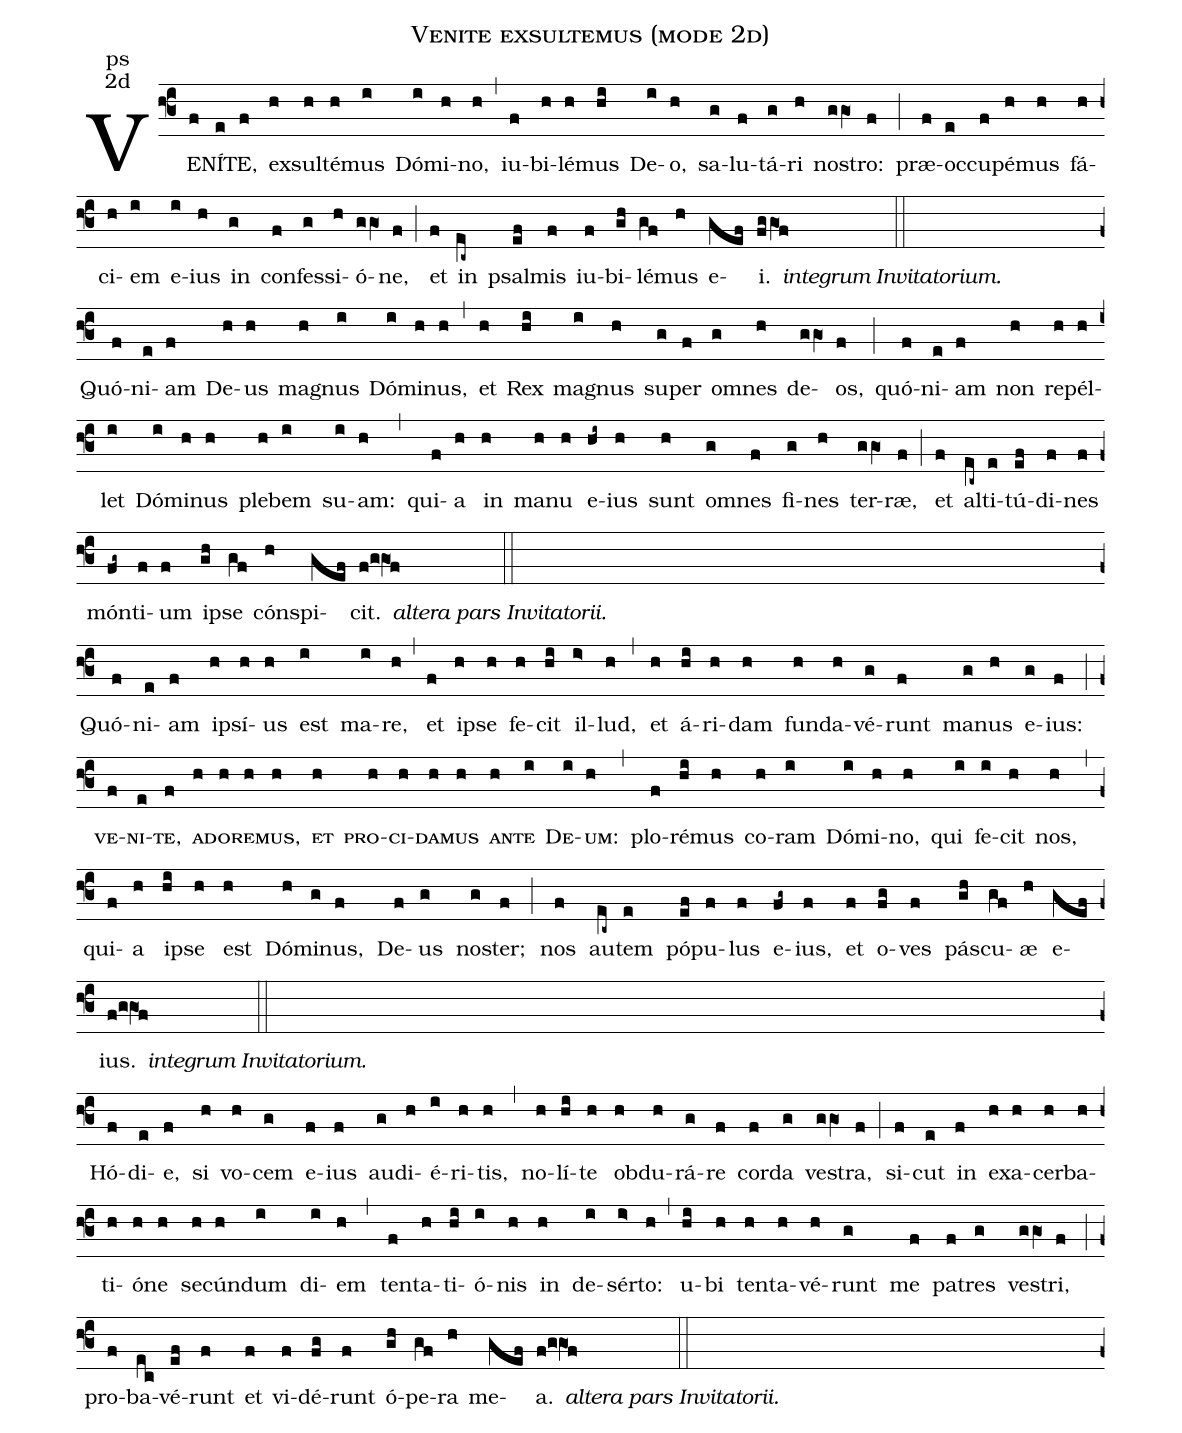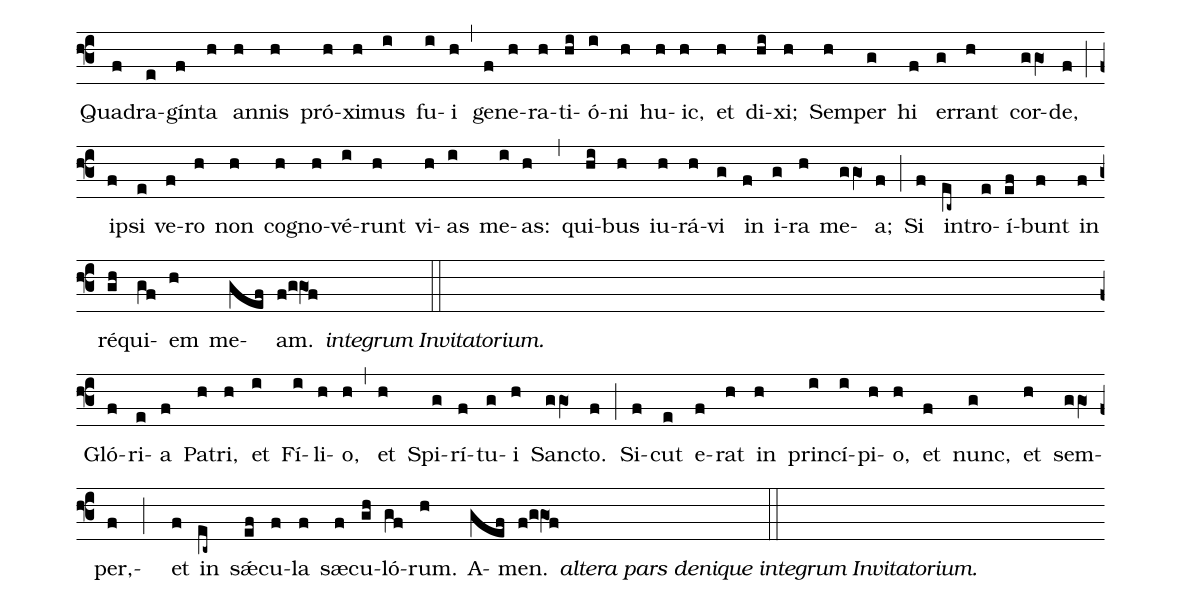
name:Venite exsultemus (mode 2d);
office-part:ps;
mode:2d;
%%
(f3) VE(f)NÍ(e)TE,(f) ex(h)sul(h)té(h)mus(i) Dó(i)mi(h)no,(h) (,) iu(f)bi(h)lé(h)mus(hi) De(i)o,(h) sa(g)lu(f)tá(g)ri(h) no(ggO1)stro:(f) (;) præ(f)oc(e)cu(f)pé(h)mus(h) fá(h)ci(h)em(i) e(i)ius(h) in(g) con(f)fes(g)si(h)ó(ggO1)ne,(f) (;) et(f) in(ec~) psal(ef)mis(f) iu(f)bi(gh)lé(gf)mus(h) e(gef)i.(fggO1f) <i>integrum Invitatorium.</i>(::) (Z)

Quó(f)ni(e)am(f) De(h)us(h) ma(h)gnus(i) Dó(i)mi(h)nus,(h) (,) et(h) Rex(hi) ma(i)gnus(h) su(g)per(f) om(g)nes(h) de(ggO1)os,(f) (;) quó(f)ni(e)am(f) non(h) re(h)pél(h)let(i) Dó(i)mi(h)nus(h) ple(h)bem(i) su(i)am:(h) (,) qui(f)a(h) in(h) ma(h)nu(h) e(hi~)ius(h) sunt(h) om(g)nes(f) fi(g)nes(h) ter(ggO1)ræ,(f) (;) et(f) al(ec~)ti(e)tú(ef)di(f)nes(f) món(fg~)ti(f)um(f) i(gh)pse(gf) cón(h)spi(gef)cit.(f/0g/0gO1f) <i>altera pars Invitatorii.</i>(::) (Z)
Quó(f)ni(e)am(f) i(h)psí(h)us(h) est(i) ma(i)re,(h) (,) et(f) i(h)pse(h) fe(h)cit(hi) il(i>)lud,(h) (,) et(h) á(hi)ri(h)dam(h) fun(h)da(h)vé(g)runt(f) ma(g)nus(h) e(g)ius:(f) (;) <sc>ve(f)ni(e)te,(f) a(h)do(h)re(h)mus,(h) et(h) pro(h)ci(h)da(h)mus(h) an(h)te(i) De(i)um:</sc>(h) (,) plo(f)ré(hi)mus(h) co(h)ram(i) Dó(i)mi(h)no,(h) qui(i) fe(i)cit(h) nos,(h) (,) qui(f)a(h) i(hi)pse(h) est(h) Dó(h)mi(g)nus,(f) De(f)us(g) no(g)ster;(f) (;) nos(f) au(ec~)tem(e) pó(ef)pu(f)lus(f) e(fg~)ius,(f) et(f) o(fg)ves(f) pá(gh)scu(gf)æ(h) e(gef)ius.(f/0g/0gO1f) <i>integrum Invitatorium.</i>(::) (Z)
Hó(f)di(e)e,(f) si(h) vo(h)cem(g) e(f)ius(f) au(g)di(h)é(i)ri(h)tis,(h) (,) no(h)lí(hi)te(h) ob(h)du(h)rá(g)re(f) cor(f)da(g) ve(ggO1)stra,(f) (;) si(f)cut(e) in(f) e(h)xa(h)cer(h)ba(h)ti(h)ó(h)ne(h) se(h)cún(h)dum(i) di(i)em(h) (,) ten(f)ta(h)ti(hi)ó(i)nis(h) in(h) de(i)sér(i>)to:(h) (,) u(hi)bi(h) ten(h)ta(h)vé(h)runt(g) me(f) pa(f)tres(g) ve(ggO1)stri,(f) (;) pro(f)ba(ec)vé(ef)runt(f) et(f) vi(f)dé(fg)runt(f) ó(gh)pe(gf)ra(h) me(gef)a.(f/0g/0gO1f) <i>altera pars Invitatorii.</i>(::) (Z)
Qua(f)dra(e)gín(f)ta(h) an(h)nis(h) pró(h)xi(h)mus(i) fu(i)i(h) (,) ge(f)ne(h)ra(h)ti(hi)ó(i)ni(h) hu(h)ic,(h) et(h) di(hi)xi;(h) Sem(h)per(g) hi(f) er(g)rant(h) cor(ggO1)de,(f) (;) i(f)psi(e) ve(f)ro(h) non(h) co(h)gno(h)vé(i)runt(h) vi(h)as(i) me(i)as:(h) (,) qui(hi)bus(h) iu(h)rá(h)vi(g) in(f) i(g)ra(h) me(ggO1)a;(f) (;) Si(f) in(ec~)tro(e)í(ef)bunt(f) in(f) ré(gh)qui(gf)em(h) me(gef)am.(f/0g/0gO1f)  <i>integrum Invitatorium.</i>(::) (Z)
Gló(f)ri(e)a(f) Pa(h)tri,(h) et(i) Fí(i)li(h)o,(h) (,)et(h) Spi(g)rí(f)tu(g)i(h) San(ggO1)cto.(f) (;)
Si(f)cut(e) e(f)rat(h) in(h) prin(i)cí(i)pi(h)o,(h) et(f) nunc,(g) et(h) sem(ggO1)per,(f ;)et(f) in(ec~) sǽ(ef)cu(f)la(f) sæ(f)cu(gh)ló(gf)rum.(h) A(gef)men.(f/0g/0gO1f) <i>altera pars denique integrum Invitatorium.</i>(::)
